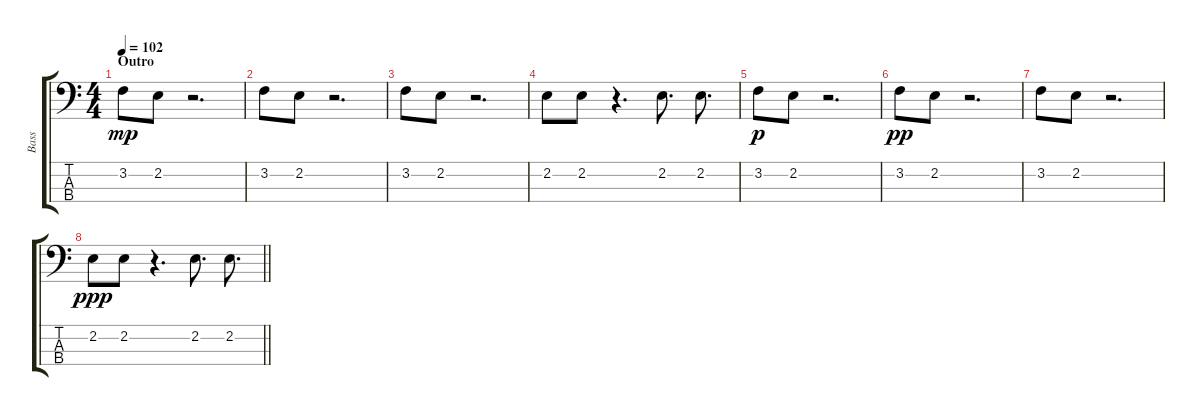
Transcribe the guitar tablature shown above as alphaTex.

\track ("Bass" "Bass") {instrument slapbass1}
\staff {score tabs}
\tuning (G2 D2 A1 E1) {hide}
\ts (4 4)
\section ("" "Outro")
\tempo 102
\clef f4
\ks c
3.2.8{dy mp volume 11} 2.2.8 r.2{d} |
3.2.8 2.2.8 r.2{d} |
3.2.8 2.2.8 r.2{d} |
2.2.8 2.2.8 r.4{d} 2.2.8{d} 2.2.8{d} |
3.2.8{dy p volume 11} 2.2.8 r.2{d} |
3.2.8{dy pp} 2.2.8 r.2{d} |
3.2.8 2.2.8 r.2{d} |
\barLineRight lightlight
2.2.8{dy ppp} 2.2.8 r.4{d} 2.2.8{d} 2.2.8{d}
